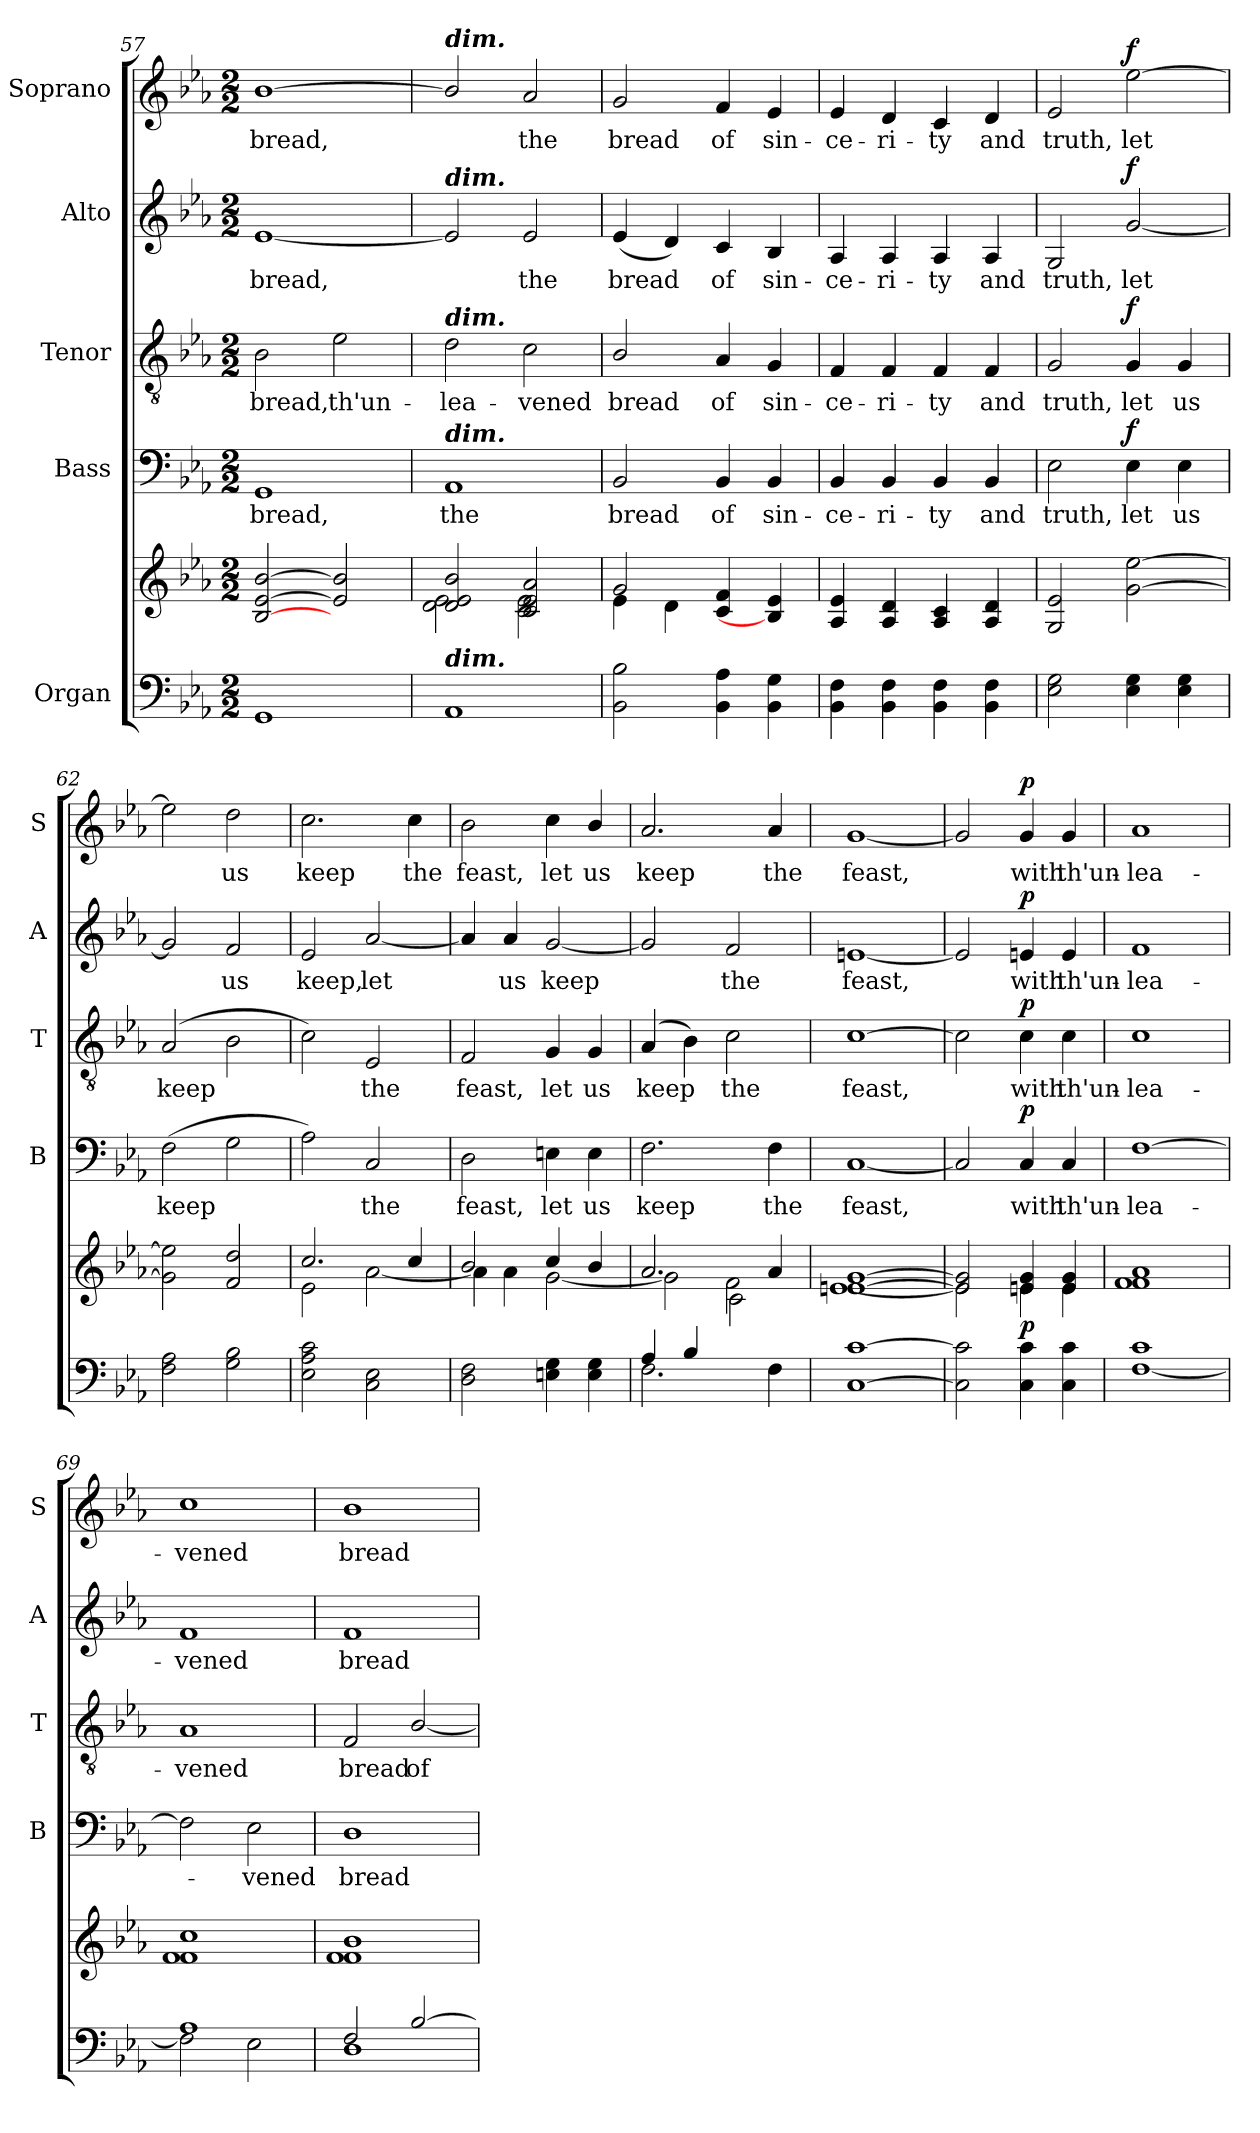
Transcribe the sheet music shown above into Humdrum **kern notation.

**kern	**kern	**dynam	**kern	**text	**dynam	**kern	**text	**dynam	**kern	**text	**dynam	**kern	**text	**dynam
*part5	*part5	*part5	*part4	*part4	*part4	*part3	*part3	*part3	*part2	*part2	*part2	*part1	*part1	*part1
*staff6	*staff5	*staff5/6	*staff4	*staff4	*staff4	*staff3	*staff3	*staff3	*staff2	*staff2	*staff2	*staff1	*staff1	*staff1
*I"Organ	*	*	*I"Bass	*	*	*I"Tenor	*	*	*I"Alto	*	*	*I"Soprano	*	*
*	*	*	*I'B	*	*	*I'T	*	*	*I'A	*	*	*I'S	*	*
*clefF4	*clefG2	*	*clefF4	*	*	*clefGv2	*	*	*clefG2	*	*	*clefG2	*	*
*k[b-e-a-]	*k[b-e-a-]	*	*k[b-e-a-]	*	*	*k[b-e-a-]	*	*	*k[b-e-a-]	*	*	*k[b-e-a-]	*	*
*E-:	*E-:	*	*E-:	*	*	*E-:	*	*	*E-:	*	*	*E-:	*	*
*M2/2	*M2/2	*	*M2/2	*	*	*M2/2	*	*	*M2/2	*	*	*M2/2	*	*
=57	=57	=57	=57	=57	=57	=57	=57	=57	=57	=57	=57	=57	=57	=57
*	*^	*	*	*	*	*	*	*	*	*	*	*	*	*
!	!	!	!	!	!LO:LY:b	!	!	!LO:LY:b	!	!	!LO:LY:b	!	!	!LO:LY:b	!
1GG	[2B-/ [2e-/ [2b-/	1ryy	.	1GG	bread,	.	2B-\	bread,	.	[1e-	bread,	.	[1b-	bread,	.
!	!	!	!	!	!	!	!	!LO:LY:b	!	!	!	!	!	!	!
.	2e-/] 2b-/]	.	.	.	.	.	2e-\	th'un-	.	.	.	.	.	.	.
!!LO:PB:g=z
=58	=58	=58	=58	=58	=58	=58	=58	=58	=58	=58	=58	=58	=58	=58	=58
*^	*	*	*	*	*	*	*	*	*	*	*	*	*	*	*
!	!	!	!	!	!	!	!	!	!	!	!	!	!	!LO:TX:a:Bi:t=dim.	!	!
!	!	!	!	!	!	!	!	!	!	!	!LO:TX:a:Bi:t=dim.	!	!	!	!	!
!	!	!	!	!	!	!	!	!LO:TX:a:Bi:t=dim.	!	!	!	!	!	!	!	!
!	!	!	!	!	!LO:TX:a:Bi:t=dim.	!	!	!	!	!	!	!	!	!	!	!
!LO:TX:a:Bi:t=dim.	!	!	!	!	!	!	!	!	!	!	!	!	!	!	!	!
!	!	!	!	!	!	!LO:LY:b	!	!	!LO:LY:b	!	!	!	!	!	!	!
1ryy	1AA-	2d/ 2e-/ 2b-/	2d\ 2e-\	.	1AA-	the	.	2d\	-lea-	.	2e-/]	.	.	2b-/]	.	.
!	!	!	!	!	!	!	!	!	!LO:LY:b	!	!	!LO:LY:b	!	!	!LO:LY:b	!
.	.	2c/ 2e-/ 2a-/	2c\ 2e-\	.	.	.	.	2c\	-vened	.	2e-/	the	.	2a-/	the	.
=59	=59	=59	=59	=59	=59	=59	=59	=59	=59	=59	=59	=59	=59	=59	=59	=59
!	!	!	!	!	!	!LO:LY:b	!	!	!LO:LY:b	!	!	!LO:LY:b	!	!	!LO:LY:b	!
1ryy	2BB-\ 2B-\	2g/	4e-\	.	2BB-/	bread	.	2B-/	bread	.	(<4e-/	bread	.	2g/	bread	.
.	.	.	4d\	.	.	.	.	.	.	.	4d/)	.	.	.	.	.
!	!	!	!	!	!	!LO:LY:b	!	!	!LO:LY:b	!	!	!LO:LY:b	!	!	!LO:LY:b	!
.	4BB-\ 4A-\	4c/ 4f/	2ryy	.	4BB-/	of	.	4A-/	of	.	4c/	of	.	4f/	of	.
!	!	!	!	!	!	!LO:LY:b	!	!	!LO:LY:b	!	!	!LO:LY:b	!	!	!LO:LY:b	!
.	4BB-\ 4G\	4B-/] 4e-/	.	.	4BB-/	sin-	.	4G/	sin-	.	4B-/	sin-	.	4e-/	sin-	.
=60	=60	=60	=60	=60	=60	=60	=60	=60	=60	=60	=60	=60	=60	=60	=60	=60
!	!	!	!	!	!	!LO:LY:b	!	!	!LO:LY:b	!	!	!LO:LY:b	!	!	!LO:LY:b	!
1ryy	4BB-\ 4F\	4A-/ 4e-/	1ryy	.	4BB-/	-ce-	.	4F/	-ce-	.	4A-/	-ce-	.	4e-/	-ce-	.
!	!	!	!	!	!	!LO:LY:b	!	!	!LO:LY:b	!	!	!LO:LY:b	!	!	!LO:LY:b	!
.	4BB-\ 4F\	4A-/ 4d/	.	.	4BB-/	-ri-	.	4F/	-ri-	.	4A-/	-ri-	.	4d/	-ri-	.
!	!	!	!	!	!	!LO:LY:b	!	!	!LO:LY:b	!	!	!LO:LY:b	!	!	!LO:LY:b	!
.	4BB-\ 4F\	4A-/ 4c/	.	.	4BB-/	-ty	.	4F/	-ty	.	4A-/	-ty	.	4c/	-ty	.
!	!	!	!	!	!	!LO:LY:b	!	!	!LO:LY:b	!	!	!LO:LY:b	!	!	!LO:LY:b	!
.	4BB-\ 4F\	4A-/ 4d/	.	.	4BB-/	and	.	4F/	and	.	4A-/	and	.	4d/	and	.
=61	=61	=61	=61	=61	=61	=61	=61	=61	=61	=61	=61	=61	=61	=61	=61	=61
!	!	!	!	!	!	!LO:LY:b	!	!	!LO:LY:b	!	!	!LO:LY:b	!	!	!LO:LY:b	!
1ryy	2E-\ 2G\	2G/ 2e-/	1ryy	.	2E-\	truth,	.	2G/	truth,	.	2G/	truth,	.	2e-/	truth,	.
!	!	!	!	!	!	!LO:LY:b	!LO:DY:b	!	!LO:LY:b	!LO:DY:b	!	!LO:LY:b	!LO:DY:b	!	!LO:LY:b	!LO:DY:b
.	4E-\ 4G\	[2g\ [2ee-\	.	.	4E-\	let	f	4G/	let	f	[2g/	let	f	[2ee-\	let	f
!	!	!	!	!	!	!LO:LY:b	!	!	!LO:LY:b	!	!	!	!	!	!	!
.	4E-\ 4G\	.	.	.	4E-\	us	.	4G/	us	.	.	.	.	.	.	.
=62	=62	=62	=62	=62	=62	=62	=62	=62	=62	=62	=62	=62	=62	=62	=62	=62
!	!	!	!	!	!	!LO:LY:b	!	!	!LO:LY:b	!	!	!	!	!	!	!
1ryy	2F\ 2A-\	2g\] 2ee-\]	1ryy	.	(>2F\	keep	.	(>2A-/	keep	.	2g/]	.	.	2ee-\]	.	.
!	!	!	!	!	!	!	!	!	!	!	!	!LO:LY:b	!	!	!LO:LY:b	!
.	2G\ 2B-\	2f/ 2dd/	.	.	2G\	.	.	2B-\	.	.	2f/	us	.	2dd\	us	.
=63	=63	=63	=63	=63	=63	=63	=63	=63	=63	=63	=63	=63	=63	=63	=63	=63
!	!	!	!	!	!	!	!	!	!	!	!	!LO:LY:b	!	!	!LO:LY:b	!
1ryy	2E-\ 2A-\ 2c\	2.cc/	2e-\	.	2A-\)	.	.	2c\)	.	.	2e-/	keep,	.	2.cc\	keep	.
!	!	!	!	!	!	!LO:LY:b	!	!	!LO:LY:b	!	!	!LO:LY:b	!	!	!	!
.	2C\ 2E-\	.	[2a-\	.	2C/	the	.	2E-/	the	.	[2a-/	let	.	.	.	.
!	!	!	!	!	!	!	!	!	!	!	!	!	!	!	!LO:LY:b	!
.	.	4cc/	.	.	.	.	.	.	.	.	.	.	.	4cc\	the	.
=64	=64	=64	=64	=64	=64	=64	=64	=64	=64	=64	=64	=64	=64	=64	=64	=64
!	!	!	!	!	!	!LO:LY:b	!	!	!LO:LY:b	!	!	!	!	!	!LO:LY:b	!
1ryy	2D\ 2F\	2b-/	4a-\]	.	2D\	feast,	.	2F/	feast,	.	4a-/]	.	.	2b-\	feast,	.
!	!	!	!	!	!	!	!	!	!	!	!	!LO:LY:b	!	!	!	!
.	.	.	4a-\	.	.	.	.	.	.	.	4a-/	us	.	.	.	.
!	!	!	!	!	!	!LO:LY:b	!	!	!LO:LY:b	!	!	!LO:LY:b	!	!	!LO:LY:b	!
.	4En\ 4G\	4cc/	[2g\	.	4En\	let	.	4G/	let	.	[2g/	keep	.	4cc\	let	.
!	!	!	!	!	!	!LO:LY:b	!	!	!LO:LY:b	!	!	!	!	!	!LO:LY:b	!
.	4E\ 4G\	4b-/	.	.	4E\	us	.	4G/	us	.	.	.	.	4b-/	us	.
=65	=65	=65	=65	=65	=65	=65	=65	=65	=65	=65	=65	=65	=65	=65	=65	=65
*	*	*	*^	*	*	*	*	*	*	*	*	*	*	*	*	*
!	!	!	!	!	!	!	!LO:LY:b	!	!	!LO:LY:b	!	!	!	!	!	!LO:LY:b	!
4A-/	2.F\	2.a-/	2g\]	2ryy	.	2.F\	keep	.	(<4A-/	keep	.	2g/]	.	.	2.a-/	keep	.
4B-/	.	.	.	.	.	.	.	.	4B-\)	.	.	.	.	.	.	.	.
!	!	!	!	!	!	!	!	!	!	!LO:LY:b	!	!	!LO:LY:b	!	!	!	!
2ryy	.	.	2f\	2c\	.	.	.	.	2c\	the	.	2f/	the	.	.	.	.
!	!	!	!	!	!	!	!LO:LY:b	!	!	!	!	!	!	!	!	!LO:LY:b	!
.	4F\	4a-/	.	.	.	4F\	the	.	.	.	.	.	.	.	4a-/	the	.
*	*	*	*v	*v	*	*	*	*	*	*	*	*	*	*	*	*	*
!!LO:LB:g=z
=66	=66	=66	=66	=66	=66	=66	=66	=66	=66	=66	=66	=66	=66	=66	=66	=66
!	!	!	!	!	!	!LO:LY:b	!	!	!LO:LY:b	!	!	!LO:LY:b	!	!	!LO:LY:b	!
[1C [1c	1ryy	[1en [1g	[1e	.	[1C	feast,	.	[1c	feast,	.	[1en	feast,	.	[1g	feast,	.
=67	=67	=67	=67	=67	=67	=67	=67	=67	=67	=67	=67	=67	=67	=67	=67	=67
2C\] 2c\]	1ryy	2e/] 2g/]	2e\]	.	2C/]	.	.	2c\]	.	.	2e/]	.	.	2g/]	.	.
!	!	!	!	!LO:DY:b	!	!LO:LY:b	!LO:DY:b	!	!LO:LY:b	!LO:DY:b	!	!LO:LY:b	!LO:DY:b	!	!LO:LY:b	!LO:DY:b
4C\ 4c\	.	4en/ 4g/	4e\	p	4C/	with	p	4c\	with	p	4en/	with	p	4g/	with	p
!	!	!	!	!	!	!LO:LY:b	!	!	!LO:LY:b	!	!	!LO:LY:b	!	!	!LO:LY:b	!
4C\ 4c\	.	4e/ 4g/	4e\	.	4C/	th'un-	.	4c\	th'un-	.	4e/	th'un-	.	4g/	th'un-	.
=68	=68	=68	=68	=68	=68	=68	=68	=68	=68	=68	=68	=68	=68	=68	=68	=68
!	!	!	!	!	!	!LO:LY:b	!	!	!LO:LY:b	!	!	!LO:LY:b	!	!	!LO:LY:b	!
1c	[1F	1f 1a-	1f	.	[1F	-lea-	.	1c	-lea-	.	1f	-lea-	.	1a-	-lea-	.
=69	=69	=69	=69	=69	=69	=69	=69	=69	=69	=69	=69	=69	=69	=69	=69	=69
!	!	!	!	!	!	!	!	!	!LO:LY:b	!	!	!LO:LY:b	!	!	!LO:LY:b	!
1A-	2F\]	1f 1cc	1f	.	2F\]	.	.	1A-	-vened	.	1f	-vened	.	1cc	-vened	.
!	!	!	!	!	!	!LO:LY:b	!	!	!	!	!	!	!	!	!	!
.	2E-\	.	.	.	2E-\	vened	.	.	.	.	.	.	.	.	.	.
=70	=70	=70	=70	=70	=70	=70	=70	=70	=70	=70	=70	=70	=70	=70	=70	=70
!	!	!	!	!	!	!LO:LY:b	!	!	!LO:LY:b	!	!	!LO:LY:b	!	!	!LO:LY:b	!
2F/	1D	1f 1b-	1f	.	1D	bread	.	2F/	bread	.	1f	bread	.	1b-	bread	.
!	!	!	!	!	!	!	!	!	!LO:LY:b	!	!	!	!	!	!	!
[2B-/	.	.	.	.	.	.	.	[2B-/	of	.	.	.	.	.	.	.
*v	*v	*	*	*	*	*	*	*	*	*	*	*	*	*	*	*
*	*v	*v	*	*	*	*	*	*	*	*	*	*	*	*	*
=	=	=	=	=	=	=	=	=	=	=	=	=	=	=
*-	*-	*-	*-	*-	*-	*-	*-	*-	*-	*-	*-	*-	*-	*-
